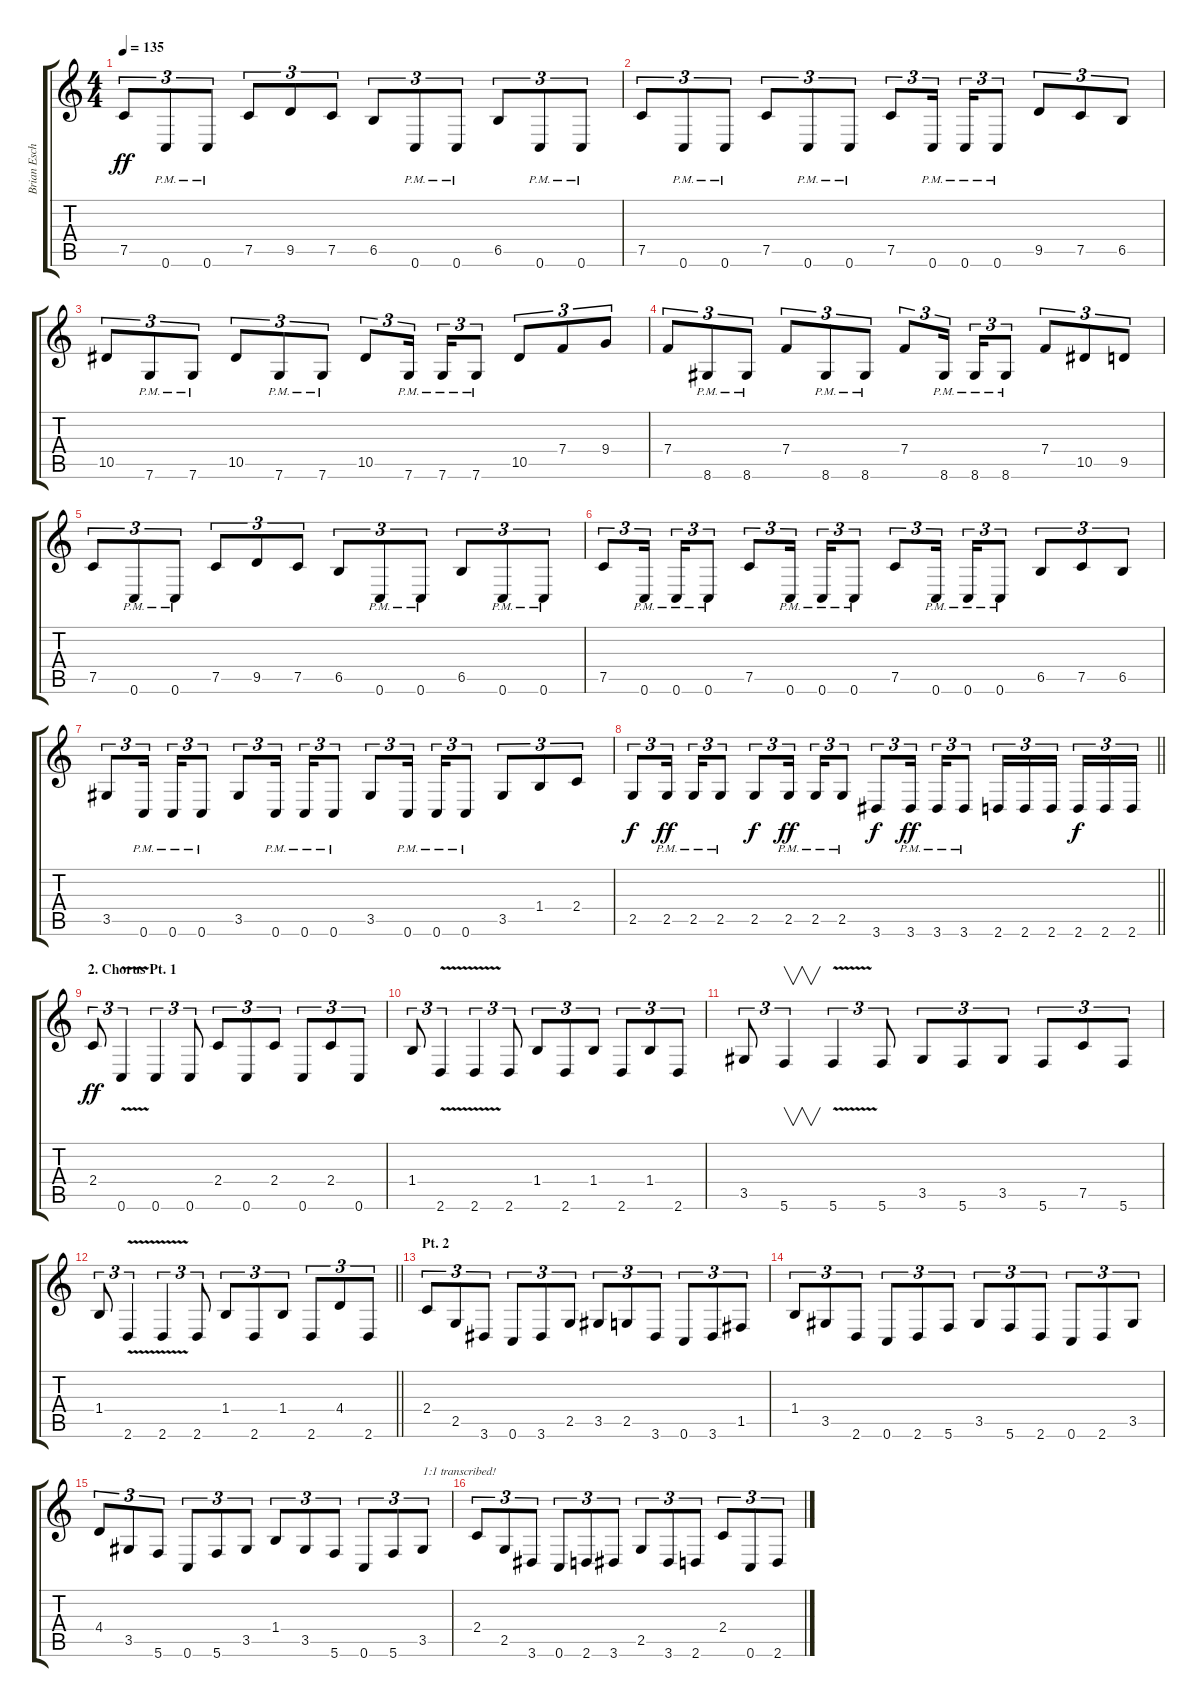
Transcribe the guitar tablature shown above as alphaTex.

\track ("Brian Eschbach" "Brian Esch") {instrument distortionguitar}
\staff {score tabs}
\tuning (C4 G3 Eb3 Bb2 F2 C2) {hide}
\ts (4 4)
\tempo 135
\clef g2
\ks c
7.5.8{tu (3 2) dy ff} 0.6{pm}.8{tu (3 2)} 0.6{pm}.8{tu (3 2)} 7.5.8{tu (3 2)} 9.5.8{tu (3 2)} 7.5.8{tu (3 2)} 6.5.8{tu (3 2)} 0.6{pm}.8{tu (3 2)} 0.6{pm}.8{tu (3 2)} 6.5.8{tu (3 2)} 0.6{pm}.8{tu (3 2)} 0.6{pm}.8{tu (3 2)} |
7.5.8{tu (3 2)} 0.6{pm}.8{tu (3 2)} 0.6{pm}.8{tu (3 2)} 7.5.8{tu (3 2)} 0.6{pm}.8{tu (3 2)} 0.6{pm}.8{tu (3 2)} 7.5.8{tu (3 2)} 0.6{pm}.16{tu (3 2) beam splitsecondary} 0.6{pm}.16{tu (3 2)} 0.6{pm}.8{tu (3 2)} 9.5.8{tu (3 2)} 7.5.8{tu (3 2)} 6.5.8{tu (3 2)} |
10.5.8{tu (3 2)} 7.6{pm}.8{tu (3 2)} 7.6{pm}.8{tu (3 2)} 10.5.8{tu (3 2)} 7.6{pm}.8{tu (3 2)} 7.6{pm}.8{tu (3 2)} 10.5.8{tu (3 2)} 7.6{pm}.16{tu (3 2) beam splitsecondary} 7.6{pm}.16{tu (3 2)} 7.6{pm}.8{tu (3 2)} 10.5.8{tu (3 2)} 7.4.8{tu (3 2)} 9.4.8{tu (3 2)} |
7.4.8{tu (3 2)} 8.6{pm}.8{tu (3 2)} 8.6{pm}.8{tu (3 2)} 7.4.8{tu (3 2)} 8.6{pm}.8{tu (3 2)} 8.6{pm}.8{tu (3 2)} 7.4.8{tu (3 2)} 8.6{pm}.16{tu (3 2) beam splitsecondary} 8.6{pm}.16{tu (3 2)} 8.6{pm}.8{tu (3 2)} 7.4.8{tu (3 2)} 10.5.8{tu (3 2)} 9.5.8{tu (3 2)} |
7.5.8{tu (3 2)} 0.6{pm}.8{tu (3 2)} 0.6{pm}.8{tu (3 2)} 7.5.8{tu (3 2)} 9.5.8{tu (3 2)} 7.5.8{tu (3 2)} 6.5.8{tu (3 2)} 0.6{pm}.8{tu (3 2)} 0.6{pm}.8{tu (3 2)} 6.5.8{tu (3 2)} 0.6{pm}.8{tu (3 2)} 0.6{pm}.8{tu (3 2)} |
7.5.8{tu (3 2)} 0.6{pm}.16{tu (3 2) beam splitsecondary} 0.6{pm}.16{tu (3 2)} 0.6{pm}.8{tu (3 2)} 7.5.8{tu (3 2)} 0.6{pm}.16{tu (3 2) beam splitsecondary} 0.6{pm}.16{tu (3 2)} 0.6{pm}.8{tu (3 2)} 7.5.8{tu (3 2)} 0.6{pm}.16{tu (3 2) beam splitsecondary} 0.6{pm}.16{tu (3 2)} 0.6{pm}.8{tu (3 2)} 6.5.8{tu (3 2)} 7.5.8{tu (3 2)} 6.5.8{tu (3 2)} |
3.5.8{tu (3 2)} 0.6{pm}.16{tu (3 2) beam splitsecondary} 0.6{pm}.16{tu (3 2)} 0.6{pm}.8{tu (3 2)} 3.5.8{tu (3 2)} 0.6{pm}.16{tu (3 2) beam splitsecondary} 0.6{pm}.16{tu (3 2)} 0.6{pm}.8{tu (3 2)} 3.5.8{tu (3 2)} 0.6{pm}.16{tu (3 2) beam splitsecondary} 0.6{pm}.16{tu (3 2)} 0.6{pm}.8{tu (3 2)} 3.5.8{tu (3 2)} 1.4.8{tu (3 2)} 2.4.8{tu (3 2)} |
\barLineRight lightlight
2.5.8{tu (3 2) dy f} 2.5{pm}.16{tu (3 2) dy ff beam splitsecondary} 2.5{pm}.16{tu (3 2)} 2.5{pm}.8{tu (3 2)} 2.5.8{tu (3 2) dy f} 2.5{pm}.16{tu (3 2) dy ff beam splitsecondary} 2.5{pm}.16{tu (3 2)} 2.5{pm}.8{tu (3 2)} 3.6.8{tu (3 2) dy f} 3.6{pm}.16{tu (3 2) dy ff beam splitsecondary} 3.6{pm}.16{tu (3 2)} 3.6{pm}.8{tu (3 2)} 2.6.16{tu (3 2)} 2.6.16{tu (3 2)} 2.6.16{tu (3 2) beam splitsecondary} 2.6.16{tu (3 2) dy f} 2.6.16{tu (3 2)} 2.6.16{tu (3 2)} |
\section ("" "2. Chorus Pt. 1")
2.4.8{tu (3 2) dy ff} 0.6{v}.4{tu (3 2)} 0.6.4{tu (3 2)} 0.6.8{tu (3 2)} 2.4.8{tu (3 2)} 0.6.8{tu (3 2)} 2.4.8{tu (3 2)} 0.6.8{tu (3 2)} 2.4.8{tu (3 2)} 0.6.8{tu (3 2)} |
1.4.8{tu (3 2)} 2.6{v}.4{tu (3 2)} 2.6{v}.4{tu (3 2)} 2.6.8{tu (3 2)} 1.4.8{tu (3 2)} 2.6.8{tu (3 2)} 1.4.8{tu (3 2)} 2.6.8{tu (3 2)} 1.4.8{tu (3 2)} 2.6.8{tu (3 2)} |
3.5.8{tu (3 2)} 5.6.4{v tu (3 2)} 5.6{v}.4{tu (3 2)} 5.6.8{tu (3 2)} 3.5.8{tu (3 2)} 5.6.8{tu (3 2)} 3.5.8{tu (3 2)} 5.6.8{tu (3 2)} 7.5.8{tu (3 2)} 5.6.8{tu (3 2)} |
\barLineRight lightlight
1.4.8{tu (3 2)} 2.6{v}.4{tu (3 2)} 2.6{v}.4{tu (3 2)} 2.6.8{tu (3 2)} 1.4.8{tu (3 2)} 2.6.8{tu (3 2)} 1.4.8{tu (3 2)} 2.6.8{tu (3 2)} 4.4.8{tu (3 2)} 2.6.8{tu (3 2)} |
\section ("" "Pt. 2")
2.4.8{tu (3 2)} 2.5.8{tu (3 2)} 3.6.8{tu (3 2)} 0.6.8{tu (3 2)} 3.6.8{tu (3 2)} 2.5.8{tu (3 2)} 3.5.8{tu (3 2)} 2.5.8{tu (3 2)} 3.6.8{tu (3 2)} 0.6.8{tu (3 2)} 3.6.8{tu (3 2)} 1.5.8{tu (3 2)} |
1.4.8{tu (3 2)} 3.5.8{tu (3 2)} 2.6.8{tu (3 2)} 0.6.8{tu (3 2)} 2.6.8{tu (3 2)} 5.6.8{tu (3 2)} 3.5.8{tu (3 2)} 5.6.8{tu (3 2)} 2.6.8{tu (3 2)} 0.6.8{tu (3 2)} 2.6.8{tu (3 2)} 3.5.8{tu (3 2)} |
4.4.8{tu (3 2)} 3.5.8{tu (3 2)} 5.6.8{tu (3 2)} 0.6.8{tu (3 2)} 5.6.8{tu (3 2)} 3.5.8{tu (3 2)} 1.4.8{tu (3 2)} 3.5.8{tu (3 2)} 5.6.8{tu (3 2)} 0.6.8{tu (3 2)} 5.6.8{tu (3 2)} 3.5.8{tu (3 2) txt "1:1 transcribed!"} |
2.4.8{tu (3 2)} 2.5.8{tu (3 2)} 3.6.8{tu (3 2)} 0.6.8{tu (3 2)} 2.6.8{tu (3 2)} 3.6.8{tu (3 2)} 2.5.8{tu (3 2)} 3.6.8{tu (3 2)} 2.6.8{tu (3 2)} 2.4.8{tu (3 2)} 0.6.8{tu (3 2)} 2.6.8{tu (3 2)}
